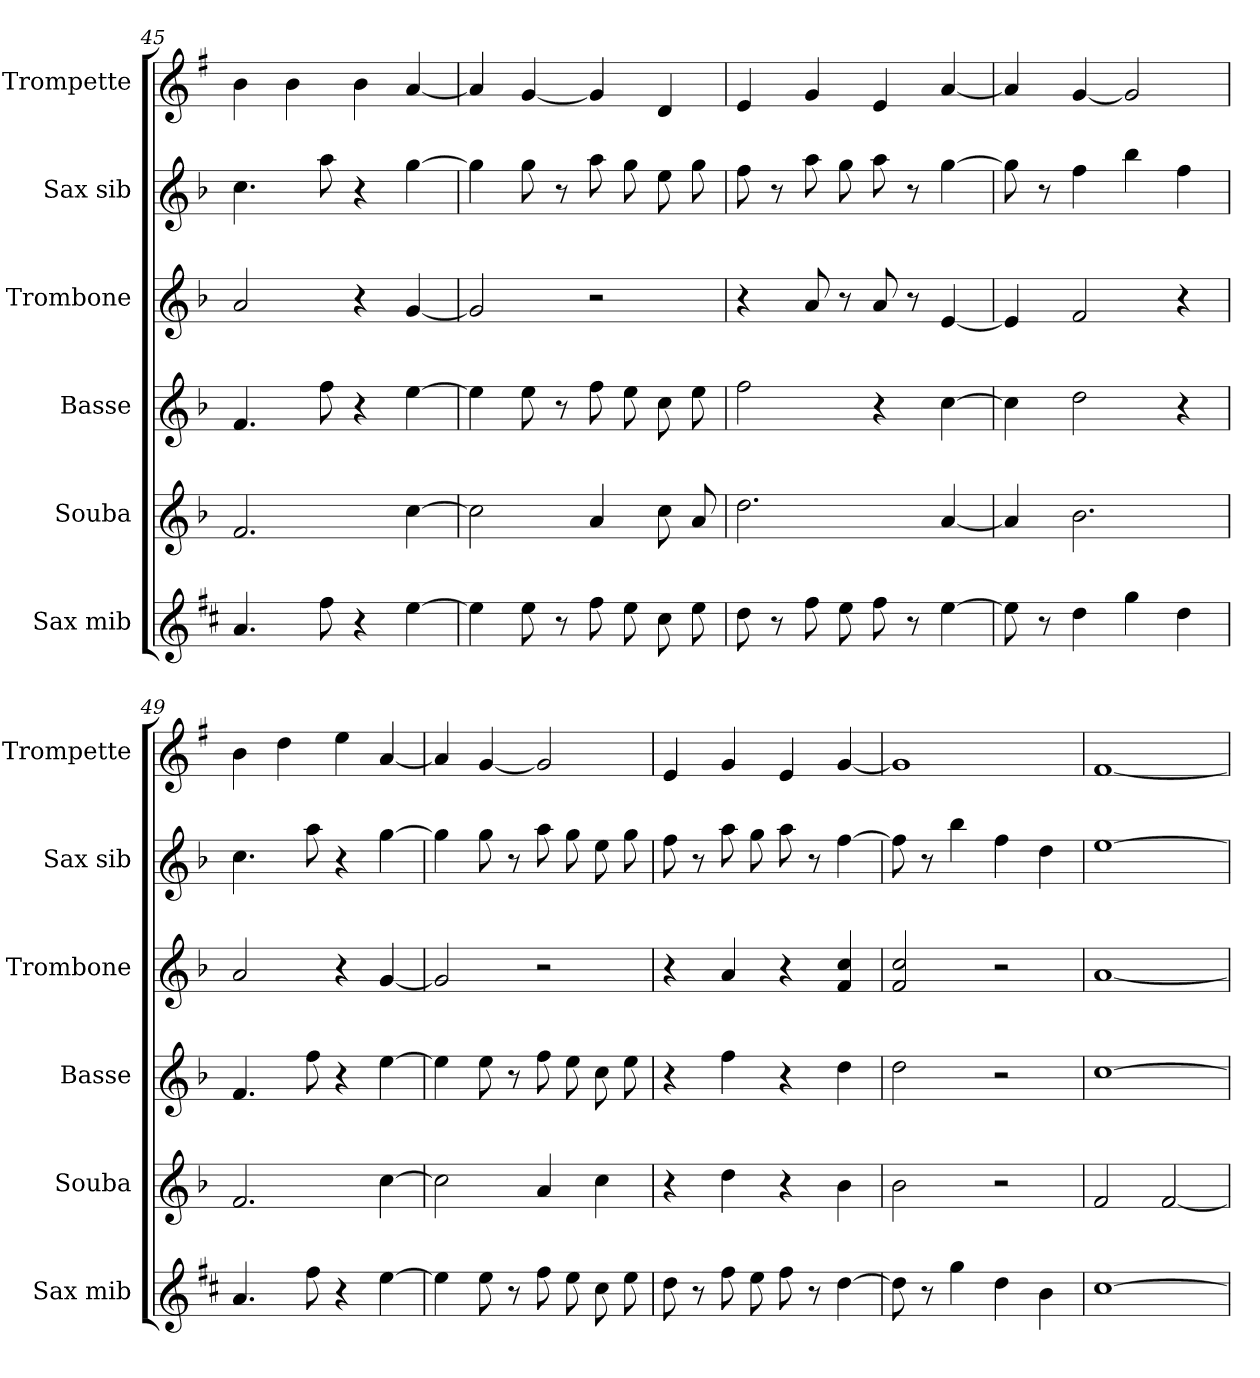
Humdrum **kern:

**kern	**kern	**kern	**kern	**kern	**kern
*part6	*part5	*part4	*part3	*part2	*part1
*staff6	*staff5	*staff4	*staff3	*staff2	*staff1
*I"Sax mib	*I"Souba	*I"Basse	*I"Trombone	*I"Sax sib	*I"Trompette
*I'Sax mib	*I'Souba	*I'Basse	*I'Trombone	*I'Sax sib	*I'Trompette
*clefG2	*clefG2	*clefG2	*clefG2	*clefG2	*clefG2
*ITrd5c9	*ITrd15c26	*ITrd8c14	*ITrd8c14	*ITrd8c14	*ITrd1c2
*k[b-]	*k[b-]	*k[b-]	*k[b-]	*k[b-]	*k[b-]
=45	=45	=45	=45	=45	=45
4.c	2.FF	4.F	2A	4.c	4a
.	.	.	.	.	4a
8a	.	8f	.	8a	.
4r	.	4r	4r	4r	4a
[4g	[4C	[4e	[4G	[4g	[4g
=46	=46	=46	=46	=46	=46
4g]	2C]	4e]	2G]	4g]	4g]
8g	.	8e	.	8g	[4f
8r	.	8r	.	8r	.
8a	4AA	8f	2r	8a	4f]
8g	.	8e	.	8g	.
8e	8C	8c	.	8e	4c
8g	8AA	8e	.	8g	.
=47	=47	=47	=47	=47	=47
8f	2.D	2f	4r	8f	4d
8r	.	.	.	8r	.
8a	.	.	8A	8a	4f
8g	.	.	8r	8g	.
8a	.	4r	8A	8a	4d
8r	.	.	8r	8r	.
[4g	[4AA	[4c	[4E	[4g	[4g
=48	=48	=48	=48	=48	=48
8g]	4AA]	4c]	4E]	8g]	4g]
8r	.	.	.	8r	.
4f	2.BB-	2d	2F	4f	[4f
4b-	.	.	.	4b-	2f]
4f	.	4r	4r	4f	.
=49	=49	=49	=49	=49	=49
4.c	2.FF	4.F	2A	4.c	4a
.	.	.	.	.	4cc
8a	.	8f	.	8a	.
4r	.	4r	4r	4r	4dd
[4g	[4C	[4e	[4G	[4g	[4g
=50	=50	=50	=50	=50	=50
4g]	2C]	4e]	2G]	4g]	4g]
8g	.	8e	.	8g	[4f
8r	.	8r	.	8r	.
8a	4AA	8f	2r	8a	2f]
8g	.	8e	.	8g	.
8e	4C	8c	.	8e	.
8g	.	8e	.	8g	.
=51	=51	=51	=51	=51	=51
8f	4r	4r	4r	8f	4d
8r	.	.	.	8r	.
8a	4D	4f	4A	8a	4f
8g	.	.	.	8g	.
8a	4r	4r	4r	8a	4d
8r	.	.	.	8r	.
[4f	4BB-	4d	4F 4c	[4f	[4f
=52	=52	=52	=52	=52	=52
8f]	2BB-	2d	2F 2c	8f]	1f]
8r	.	.	.	8r	.
4b-	.	.	.	4b-	.
4f	2r	2r	2r	4f	.
4d	.	.	.	4d	.
=53	=53	=53	=53	=53	=53
[1e	2FF	[1c	[1A	[1e	[1e
.	[2FF	.	.	.	.
=	=	=	=	=	=
*-	*-	*-	*-	*-	*-
